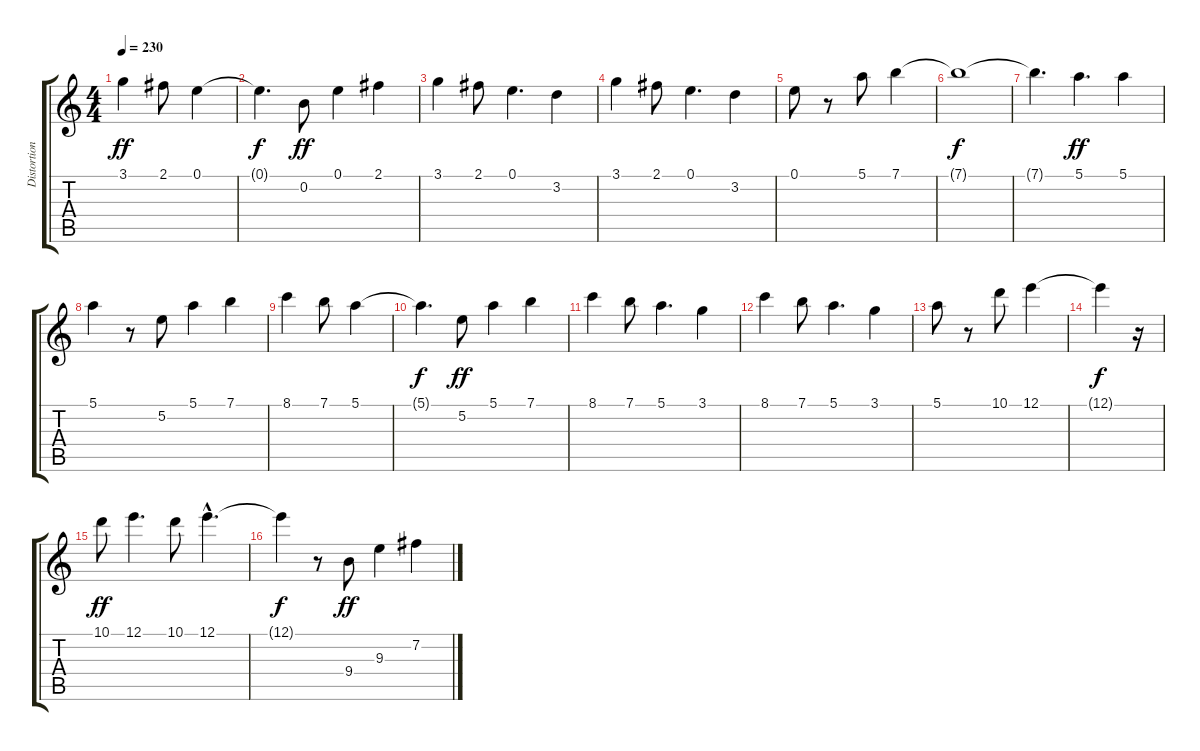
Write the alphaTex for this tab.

\track ("Distortion Guitar 2" "Distortion") {instrument distortionguitar}
\staff {score tabs}
\tuning (E4 B3 G3 D3 A2 E2) {hide}
\ts (4 4)
\tempo 230
\clef g2
\ks c
3.1.4{dy ff} 2.1.8 0.1.4 |
0.1{t}.4{d dy f} 0.2.8{dy ff} 0.1.4 2.1.4 |
3.1.4 2.1.8 0.1.4{d} 3.2.4 |
3.1.4 2.1.8 0.1.4{d} 3.2.4 |
0.1.8 r.8 5.1.8 7.1.4 |
7.1{t}.1{dy f} |
7.1{t}.4{d} 5.1.4{d dy ff} 5.1.4 |
5.1.4 r.8 5.2.8 5.1.4 7.1.4 |
8.1.4 7.1.8 5.1.4 |
5.1{t}.4{d dy f} 5.2.8{dy ff} 5.1.4 7.1.4 |
8.1.4 7.1.8 5.1.4{d} 3.1.4 |
8.1.4 7.1.8 5.1.4{d} 3.1.4 |
5.1.8 r.8 10.1.8 12.1.4 |
12.1{t}.4{dy f} r.16 |
10.1.8{dy ff} 12.1.4{d} 10.1.8 12.1{hac}.4{d} |
12.1{t}.4{dy f} r.8 9.4.8{dy ff} 9.3.4 7.2.4
